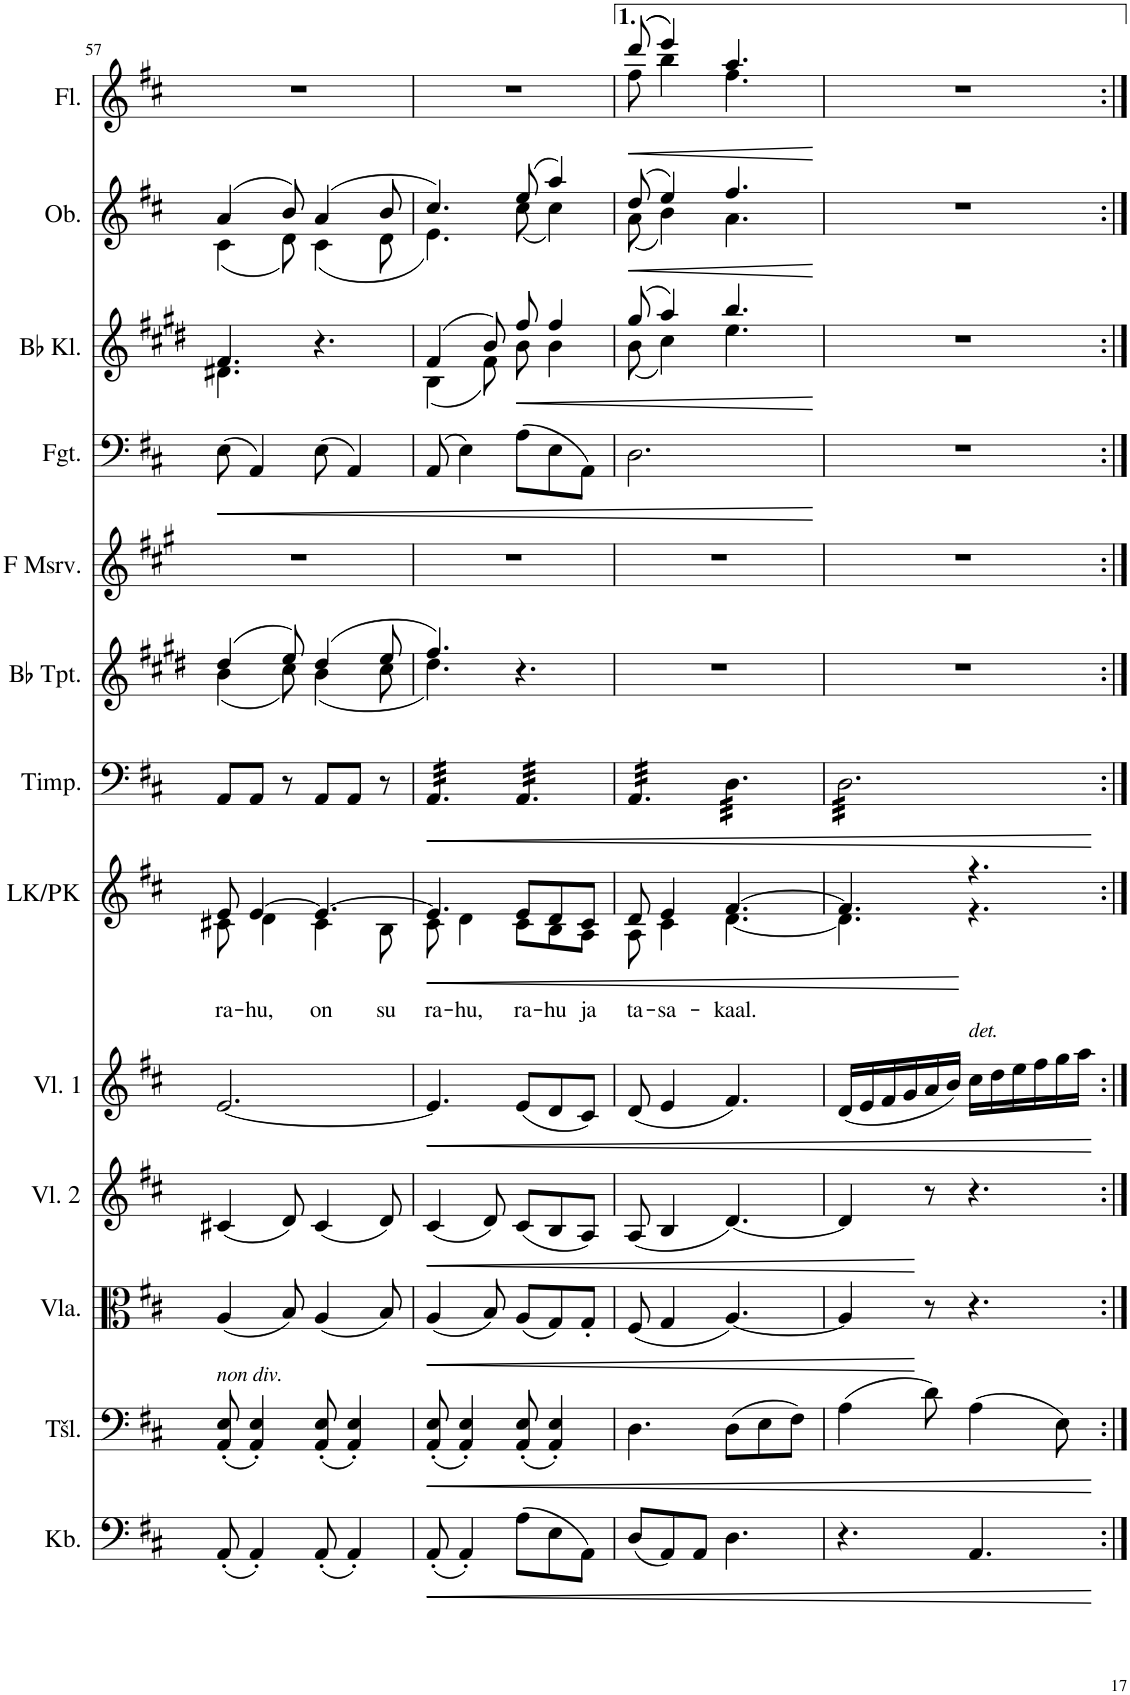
**kern	**dynam	**kern	**dynam	**kern	**dynam	**kern	**dynam	**kern	**dynam	**kern	**text	**dynam	**kern	**dynam	**kern	**kern	**kern	**dynam	**kern	**dynam	**kern	**dynam	**kern	**dynam
*part13	*part13	*part12	*part12	*part11	*part11	*part10	*part10	*part9	*part9	*part8	*part8	*part8	*part7	*part7	*part6	*part5	*part4	*part4	*part3	*part3	*part2	*part2	*part1	*part1
*staff13	*staff13	*staff12	*staff12	*staff11	*staff11	*staff10	*staff10	*staff9	*staff9	*staff8	*staff8	*staff8	*staff7	*staff7	*staff6	*staff5	*staff4	*staff4	*staff3	*staff3	*staff2	*staff2	*staff1	*staff1
*I"Kontrabass	*	*I"Tšello	*	*I"Vioola	*	*I"Viiul 2	*	*I"Viiul 1	*	*I"Laste- ja poistekoor	*	*	*I"Timpan	*	*I"Bb trompet	*I"Metsasarv F	*I"Fagott	*	*I"Bb klarnet	*	*I"Oboe	*	*I"Flööt	*
*I'Kb.	*	*I'Tšl.	*	*I'Vla.	*	*I'Vl. 2	*	*I'Vl. 1	*	*	*	*	*I'Timp.	*	*I'Bb Tpt.	*	*I'Fgt.	*	*I'Bb Kl.	*	*I'Ob.	*	*I'Fl.	*
!!LO:PB:g=z
*clefF4	*	*clefF4	*	*clefC3	*	*clefG2	*	*clefG2	*	*clefG2	*	*	*clefF4	*	*clefG2	*clefG2	*clefF4	*	*clefG2	*	*clefG2	*	*clefG2	*
*Trd7c12	*	*	*	*	*	*	*	*	*	*	*	*	*	*	*Trd1c2	*Trd4c7	*	*	*Trd1c2	*	*	*	*	*
*k[f#c#]	*	*k[f#c#]	*	*k[f#c#]	*	*k[f#c#]	*	*k[f#c#]	*	*k[f#c#]	*	*	*k[f#c#]	*	*k[f#c#g#d#]	*k[f#c#g#]	*k[f#c#]	*	*k[f#c#g#d#]	*	*k[f#c#]	*	*k[f#c#]	*
*M6/8	*	*M6/8	*	*M6/8	*	*M6/8	*	*M6/8	*	*M6/8	*	*	*M6/8	*	*M6/8	*M6/8	*M6/8	*	*M6/8	*	*M6/8	*	*M6/8	*
=57	=57	=57	=57	=57	=57	=57	=57	=57	=57	=57	=57	=57	=57	=57	=57	=57	=57	=57	=57	=57	=57	=57	=57	=57
!	!	!LO:TX:a:i:t=non div.	!	!	!	!	!	!	!	!	!	!	!	!	!	!	!	!	!	!	!	!	!	!
!	!	!	!	!	!	!	!	!	!	!	!LO:LY:b	!	!	!	!	!	!	!LO:HP:b	!	!	!	!	!	!
*	*	*	*	*	*	*	*	*	*	*^	*	*	*	*	*^	*	*	*	*^	*	*^	*	*	*
(8AA'/	.	(8AA/' 8E/'	.	(4A/	.	(4c#X/	.	[2.e/	.	8e/	8c#X\	ra-	.	8AA/L	.	(4dd#/	(4b\	2.r	(8E\	<	4.f#/	4.d#X\	.	(4a/	(4c#\	.	2.r	.
!	!	!	!	!	!	!	!	!	!	!	!	!LO:LY:b	!	!	!	!	!	!	!	!	!	!	!	!	!	!	!	!
4AA'/)	.	4AA/' 4E/')	.	.	.	.	.	.	.	[4e/	4d\	-hu,	.	8AA/J	.	.	.	.	4AA/)	.	.	.	.	.	.	.	.	.
.	.	.	.	8B/)	.	8d/)	.	.	.	.	.	.	.	8r	.	8ee/)	8cc#\)	.	.	.	.	.	.	8b/)	8d\)	.	.	.
!	!	!	!	!	!	!	!	!	!	!	!	!LO:LY:b	!	!	!	!	!	!	!	!	!	!	!	!	!	!	!	!
(8AA'/	.	(8AA/' 8E/'	.	(4A/	.	(4c#/	.	.	.	4.e/_	4c#\	on	.	8AA/L	.	(4dd#/	(4b\	.	(8E\	.	4.r	4.ryy	.	(4a/	(4c#\	.	.	.
4AA'/)	.	4AA/' 4E/')	.	.	.	.	.	.	.	.	.	.	.	8AA/J	.	.	.	.	4AA/)	.	.	.	.	.	.	.	.	.
!	!	!	!	!	!	!	!	!	!	!	!	!LO:LY:b	!	!	!	!	!	!	!	!	!	!	!	!	!	!	!	!
.	.	.	.	8B/)	.	8d/)	.	.	.	.	8B\	su	.	8r	.	8ee/	8cc#\	.	.	.	.	.	.	8b/	8d\	.	.	.
=58	=58	=58	=58	=58	=58	=58	=58	=58	=58	=58	=58	=58	=58	=58	=58	=58	=58	=58	=58	=58	=58	=58	=58	=58	=58	=58	=58	=58
!	!LO:HP:b	!	!LO:HP:b	!	!LO:HP:b	!	!LO:HP:b	!	!LO:HP:b	!	!	!LO:LY:b	!LO:HP:b	!	!LO:HP:b	!	!	!	!	!	!	!	!	!	!	!	!	!
*	*	*	*	*	*	*	*	*	*	*	*	*	*	*tremolo	*	*	*	*	*	*	*	*	*	*	*	*	*	*
(8AA'/	<	(8AA/' 8E/'	<	(4A/	<	(4c#/	<	4.e/]	<	4.e/]	8c#\	ra-	<	32AA/LLL	<	4.ff#/)	4.dd#\)	2.r	(8AA/	.	(4f#/	(4B\	.	4.cc#/)	4.e\)	.	2.r	.
.	.	.	.	.	.	.	.	.	.	.	.	.	.	32AA/	.	.	.	.	.	.	.	.	.	.	.	.	.	.
.	.	.	.	.	.	.	.	.	.	.	.	.	.	32AA/	.	.	.	.	.	.	.	.	.	.	.	.	.	.
.	.	.	.	.	.	.	.	.	.	.	.	.	.	32AA/	.	.	.	.	.	.	.	.	.	.	.	.	.	.
!	!	!	!	!	!	!	!	!	!	!	!	!LO:LY:b	!	!	!	!	!	!	!	!	!	!	!	!	!	!	!	!
4AA'/)	.	4AA/' 4E/')	.	.	.	.	.	.	.	.	4d\	-hu,	.	32AA/	.	.	.	.	4E\)	.	.	.	.	.	.	.	.	.
.	.	.	.	.	.	.	.	.	.	.	.	.	.	32AA/	.	.	.	.	.	.	.	.	.	.	.	.	.	.
.	.	.	.	.	.	.	.	.	.	.	.	.	.	32AA/	.	.	.	.	.	.	.	.	.	.	.	.	.	.
.	.	.	.	.	.	.	.	.	.	.	.	.	.	32AA/	.	.	.	.	.	.	.	.	.	.	.	.	.	.
.	.	.	.	8B/)	.	8d/)	.	.	.	.	.	.	.	32AA/	.	.	.	.	.	.	8b/)	8f#\)	.	.	.	.	.	.
.	.	.	.	.	.	.	.	.	.	.	.	.	.	32AA/	.	.	.	.	.	.	.	.	.	.	.	.	.	.
.	.	.	.	.	.	.	.	.	.	.	.	.	.	32AA/	.	.	.	.	.	.	.	.	.	.	.	.	.	.
.	.	.	.	.	.	.	.	.	.	.	.	.	.	32AA/JJJ	.	.	.	.	.	.	.	.	.	.	.	.	.	.
!	!	!	!	!	!	!	!	!	!	!	!	!LO:LY:b	!	!	!	!	!	!	!	!	!	!	!LO:HP:b	!	!	!	!	!
(8A\L	.	(8AA/' 8E/'	.	(8A/L	.	(8c#/L	.	(8e/L	.	8e/L	8c#\L	ra-	.	32AA/LLL	.	4.r	4.ryy	.	(8A\L	.	8ff#/	8b\	<	(8ee/	(8cc#\	.	.	.
.	.	.	.	.	.	.	.	.	.	.	.	.	.	32AA/	.	.	.	.	.	.	.	.	.	.	.	.	.	.
.	.	.	.	.	.	.	.	.	.	.	.	.	.	32AA/	.	.	.	.	.	.	.	.	.	.	.	.	.	.
.	.	.	.	.	.	.	.	.	.	.	.	.	.	32AA/	.	.	.	.	.	.	.	.	.	.	.	.	.	.
!	!	!	!	!	!	!	!	!	!	!	!	!LO:LY:b	!	!	!	!	!	!	!	!	!	!	!	!	!	!	!	!
8E\	.	4AA/' 4E/')	.	8G/)	.	8B/	.	8d/	.	8d/	8B\	-hu	.	32AA/	.	.	.	.	8E\	.	4ff#/	4b\	.	4aa/)	4cc#\)	.	.	.
.	.	.	.	.	.	.	.	.	.	.	.	.	.	32AA/	.	.	.	.	.	.	.	.	.	.	.	.	.	.
.	.	.	.	.	.	.	.	.	.	.	.	.	.	32AA/	.	.	.	.	.	.	.	.	.	.	.	.	.	.
.	.	.	.	.	.	.	.	.	.	.	.	.	.	32AA/	.	.	.	.	.	.	.	.	.	.	.	.	.	.
!	!	!	!	!	!	!	!	!	!	!	!	!LO:LY:b	!	!	!	!	!	!	!	!	!	!	!	!	!	!	!	!
8AA\J)	.	.	.	8G'/J	.	8A/J)	.	8c#/J)	.	8c#/J	8A\J	ja	.	32AA/	.	.	.	.	8AA\J)	.	.	.	.	.	.	.	.	.
.	.	.	.	.	.	.	.	.	.	.	.	.	.	32AA/	.	.	.	.	.	.	.	.	.	.	.	.	.	.
.	.	.	.	.	.	.	.	.	.	.	.	.	.	32AA/	.	.	.	.	.	.	.	.	.	.	.	.	.	.
.	.	.	.	.	.	.	.	.	.	.	.	.	.	32AA/JJJ	.	.	.	.	.	.	.	.	.	.	.	.	.	.
*	*	*	*	*	*	*	*	*	*	*	*	*	*	*	*	*v	*v	*	*	*	*	*	*	*	*	*	*	*
=59	=59	=59	=59	=59	=59	=59	=59	=59	=59	=59	=59	=59	=59	=59	=59	=59	=59	=59	=59	=59	=59	=59	=59	=59	=59	=59	=59
!	!	!	!	!	!	!	!	!	!	!	!	!LO:LY:b	!	!	!	!	!	!	!	!	!	!	!	!	!LO:HP:b	!	!LO:HP:b
*	*	*	*	*	*	*	*	*	*	*	*	*	*	*	*	*	*	*	*	*	*	*	*	*	*	*^	*
(8D/L	.	4.D\	.	(8F#/	.	(8A/	.	(8d/	.	8d/	8A\	ta-	.	32AA/LLL	.	2.r	2.r	2.D\	.	(8gg#/	(8b\	.	(8dd/	(8a\	<	((8ddd/	8ff#\	<
.	.	.	.	.	.	.	.	.	.	.	.	.	.	32AA/	.	.	.	.	.	.	.	.	.	.	.	.	.	.
.	.	.	.	.	.	.	.	.	.	.	.	.	.	32AA/	.	.	.	.	.	.	.	.	.	.	.	.	.	.
.	.	.	.	.	.	.	.	.	.	.	.	.	.	32AA/	.	.	.	.	.	.	.	.	.	.	.	.	.	.
!	!	!	!	!	!	!	!	!	!	!	!	!LO:LY:b	!	!	!	!	!	!	!	!	!	!	!	!	!	!	!	!
8AA/)	.	.	.	4G/	.	4B/	.	4e/	.	4e/	4c#\	-sa-	.	32AA/	.	.	.	.	.	4aa/)	4cc#\)	.	4ee/)	4b\)	.	4eee/))	4bb\	.
.	.	.	.	.	.	.	.	.	.	.	.	.	.	32AA/	.	.	.	.	.	.	.	.	.	.	.	.	.	.
.	.	.	.	.	.	.	.	.	.	.	.	.	.	32AA/	.	.	.	.	.	.	.	.	.	.	.	.	.	.
.	.	.	.	.	.	.	.	.	.	.	.	.	.	32AA/	.	.	.	.	.	.	.	.	.	.	.	.	.	.
8AA/J	.	.	.	.	.	.	.	.	.	.	.	.	.	32AA/	.	.	.	.	.	.	.	.	.	.	.	.	.	.
.	.	.	.	.	.	.	.	.	.	.	.	.	.	32AA/	.	.	.	.	.	.	.	.	.	.	.	.	.	.
.	.	.	.	.	.	.	.	.	.	.	.	.	.	32AA/	.	.	.	.	.	.	.	.	.	.	.	.	.	.
.	.	.	.	.	.	.	.	.	.	.	.	.	.	32AA/JJJ	.	.	.	.	.	.	.	.	.	.	.	.	.	.
!	!	!	!	!	!	!	!	!	!	!	!	!LO:LY:b	!	!	!	!	!	!	!	!	!	!	!	!	!	!	!	!
4.D\	.	(8D\L	.	[4.A/)	.	[4.d/)	.	4.f#/)	.	[4.f#/	[4.d\	-kaal.	.	32D\LLL	.	.	.	.	.	4.bb/	4.ee\	.	4.ff#/	4.a\	.	4.aa/	4.ff#\	.
.	.	.	.	.	.	.	.	.	.	.	.	.	.	32D\	.	.	.	.	.	.	.	.	.	.	.	.	.	.
.	.	.	.	.	.	.	.	.	.	.	.	.	.	32D\	.	.	.	.	.	.	.	.	.	.	.	.	.	.
.	.	.	.	.	.	.	.	.	.	.	.	.	.	32D\	.	.	.	.	.	.	.	.	.	.	.	.	.	.
.	.	8E\	.	.	.	.	.	.	.	.	.	.	.	32D\	.	.	.	.	.	.	.	.	.	.	.	.	.	.
.	.	.	.	.	.	.	.	.	.	.	.	.	.	32D\	.	.	.	.	.	.	.	.	.	.	.	.	.	.
.	.	.	.	.	.	.	.	.	.	.	.	.	.	32D\	.	.	.	.	.	.	.	.	.	.	.	.	.	.
.	.	.	.	.	.	.	.	.	.	.	.	.	.	32D\	.	.	.	.	.	.	.	.	.	.	.	.	.	.
.	.	8F#\J)	.	.	.	.	.	.	.	.	.	.	.	32D\	.	.	.	.	.	.	.	.	.	.	.	.	.	.
.	.	.	.	.	.	.	.	.	.	.	.	.	.	32D\	.	.	.	.	.	.	.	.	.	.	.	.	.	.
.	.	.	.	.	.	.	.	.	.	.	.	.	.	32D\	.	.	.	.	.	.	.	.	.	.	.	.	.	.
.	.	.	.	.	.	.	.	.	.	.	.	.	.	32D\JJJ	.	.	.	.	.	.	.	.	.	.	.	.	.	.
*	*	*	*	*	*	*	*	*	*	*	*	*	*	*	*	*	*	*	*	*v	*v	*	*	*	*	*v	*v	*
*	*	*	*	*	*	*	*	*	*	*v	*v	*	*	*	*	*	*	*	*	*	*	*v	*v	*	*	*
.	.	.	.	.	.	.	.	.	.	.	.	.	.	.	.	.	.	[	.	[	.	[	.	[
=60	=60	=60	=60	=60	=60	=60	=60	=60	=60	=60	=60	=60	=60	=60	=60	=60	=60	=60	=60	=60	=60	=60	=60	=60
*	*	*	*	*	*	*	*	*	*	*^	*	*	*	*	*	*	*	*	*	*	*	*	*	*
4.r	.	(4A\	.	4A/]	.	4d/]	.	(16d/LL	.	4.f#/]	4.d\]	.	.	32D\LLL	.	2.r	2.r	2.r	.	2.r	.	2.r	.	2.r	.
.	.	.	.	.	.	.	.	.	.	.	.	.	.	32D\	.	.	.	.	.	.	.	.	.	.	.
.	.	.	.	.	.	.	.	16e/	.	.	.	.	.	32D\	.	.	.	.	.	.	.	.	.	.	.
.	.	.	.	.	.	.	.	.	.	.	.	.	.	32D\	.	.	.	.	.	.	.	.	.	.	.
.	.	.	.	.	.	.	.	16f#/	.	.	.	.	.	32D\	.	.	.	.	.	.	.	.	.	.	.
.	.	.	.	.	.	.	.	.	.	.	.	.	.	32D\	.	.	.	.	.	.	.	.	.	.	.
.	.	.	.	.	.	.	.	16g/	.	.	.	.	.	32D\	.	.	.	.	.	.	.	.	.	.	.
.	.	.	.	.	.	.	.	.	.	.	.	.	.	32D\	.	.	.	.	.	.	.	.	.	.	.
.	.	8d\)	.	8r	[	8r	[	16a/	.	.	.	.	.	32D\	.	.	.	.	.	.	.	.	.	.	.
.	.	.	.	.	.	.	.	.	.	.	.	.	.	32D\	.	.	.	.	.	.	.	.	.	.	.
.	.	.	.	.	.	.	.	16b/JJ)	.	.	.	.	.	32D\	.	.	.	.	.	.	.	.	.	.	.
.	.	.	.	.	.	.	.	.	.	.	.	.	.	32D\	.	.	.	.	.	.	.	.	.	.	.
!	!	!	!	!	!	!	!	!LO:TX:a:i:t=det.	!	!	!	!	!	!	!	!	!	!	!	!	!	!	!	!	!
4.AA/	.	(4A\	.	4.r	.	4.r	.	16cc#\LL	.	4.r	4.r	.	[	32D\	.	.	.	.	.	.	.	.	.	.	.
.	.	.	.	.	.	.	.	.	.	.	.	.	.	32D\	.	.	.	.	.	.	.	.	.	.	.
.	.	.	.	.	.	.	.	16dd\	.	.	.	.	.	32D\	.	.	.	.	.	.	.	.	.	.	.
.	.	.	.	.	.	.	.	.	.	.	.	.	.	32D\	.	.	.	.	.	.	.	.	.	.	.
.	.	.	.	.	.	.	.	16ee\	.	.	.	.	.	32D\	.	.	.	.	.	.	.	.	.	.	.
.	.	.	.	.	.	.	.	.	.	.	.	.	.	32D\	.	.	.	.	.	.	.	.	.	.	.
.	.	.	.	.	.	.	.	16ff#\	.	.	.	.	.	32D\	.	.	.	.	.	.	.	.	.	.	.
.	.	.	.	.	.	.	.	.	.	.	.	.	.	32D\	.	.	.	.	.	.	.	.	.	.	.
.	.	8E\)	.	.	.	.	.	16gg\	.	.	.	.	.	32D\	.	.	.	.	.	.	.	.	.	.	.
.	.	.	.	.	.	.	.	.	.	.	.	.	.	32D\	.	.	.	.	.	.	.	.	.	.	.
.	.	.	.	.	.	.	.	16aa\JJ	.	.	.	.	.	32D\	.	.	.	.	.	.	.	.	.	.	.
.	.	.	.	.	.	.	.	.	.	.	.	.	.	32D\JJJ	.	.	.	.	.	.	.	.	.	.	.
*	*	*	*	*	*	*	*	*	*	*	*	*	*	*Xtremolo	*	*	*	*	*	*	*	*	*	*	*
*	*	*	*	*	*	*	*	*	*	*v	*v	*	*	*	*	*	*	*	*	*	*	*	*	*	*
.	[	.	[	.	.	.	.	.	[	.	.	.	.	[	.	.	.	.	.	.	.	.	.	.
=:|!	=:|!	=:|!	=:|!	=:|!	=:|!	=:|!	=:|!	=:|!	=:|!	=:|!	=:|!	=:|!	=:|!	=:|!	=:|!	=:|!	=:|!	=:|!	=:|!	=:|!	=:|!	=:|!	=:|!	=:|!
*-	*-	*-	*-	*-	*-	*-	*-	*-	*-	*-	*-	*-	*-	*-	*-	*-	*-	*-	*-	*-	*-	*-	*-	*-
